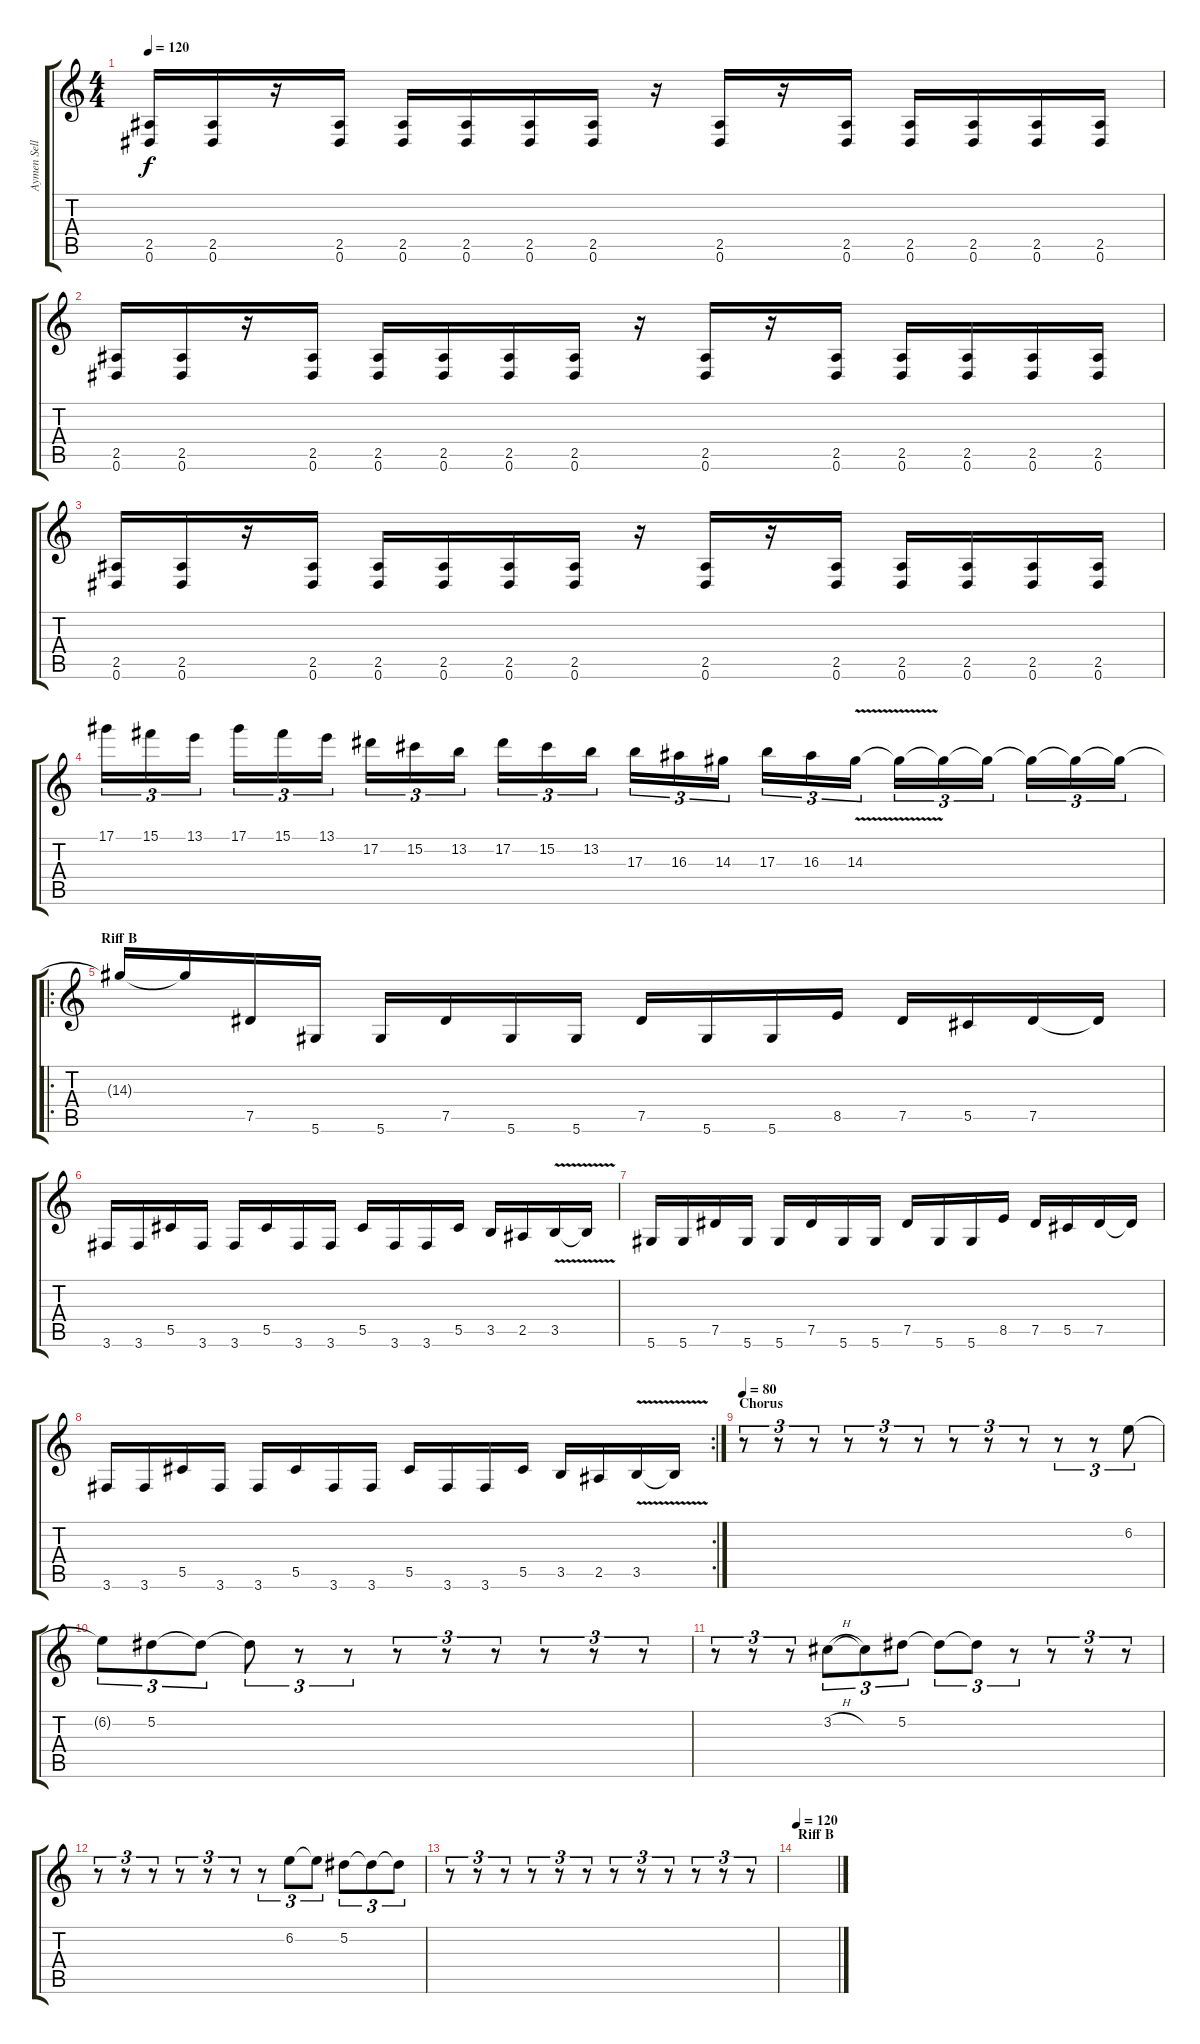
\track ("Aymen Sellmi" "Aymen Sell") {instrument overdrivenguitar}
\staff {score tabs}
\tuning (Eb4 Bb3 Gb3 Db3 Ab2 Eb2) {hide}
\ts (4 4)
\tempo 120
\clef g2
\ks c
(2.5 0.6).16{dy f} (2.5 0.6).16 r.16 (2.5 0.6).16 (2.5 0.6).16 (2.5 0.6).16 (2.5 0.6).16 (2.5 0.6).16 r.16 (2.5 0.6).16 r.16 (2.5 0.6).16 (2.5 0.6).16 (2.5 0.6).16 (2.5 0.6).16 (2.5 0.6).16 |
(2.5 0.6).16 (2.5 0.6).16 r.16 (2.5 0.6).16 (2.5 0.6).16 (2.5 0.6).16 (2.5 0.6).16 (2.5 0.6).16 r.16 (2.5 0.6).16 r.16 (2.5 0.6).16 (2.5 0.6).16 (2.5 0.6).16 (2.5 0.6).16 (2.5 0.6).16 |
(2.5 0.6).16 (2.5 0.6).16 r.16 (2.5 0.6).16 (2.5 0.6).16 (2.5 0.6).16 (2.5 0.6).16 (2.5 0.6).16 r.16 (2.5 0.6).16 r.16 (2.5 0.6).16 (2.5 0.6).16 (2.5 0.6).16 (2.5 0.6).16 (2.5 0.6).16 |
17.1.16{tu (3 2)} 15.1.16{tu (3 2)} 13.1.16{tu (3 2)} 17.1.16{tu (3 2)} 15.1.16{tu (3 2)} 13.1.16{tu (3 2)} 17.2.16{tu (3 2)} 15.2.16{tu (3 2)} 13.2.16{tu (3 2)} 17.2.16{tu (3 2)} 15.2.16{tu (3 2)} 13.2.16{tu (3 2)} 17.3.16{tu (3 2)} 16.3.16{tu (3 2)} 14.3.16{tu (3 2)} 17.3.16{tu (3 2)} 16.3.16{tu (3 2)} 14.3{v}.16{tu (3 2)} 14.3{t}.16{tu (3 2)} 14.3{t}.16{tu (3 2)} 14.3{t}.16{tu (3 2)} 14.3{t}.16{tu (3 2)} 14.3{t}.16{tu (3 2)} 14.3{t}.16{tu (3 2)} |
\ro
\section ("" "Riff B")
14.3{t}.16 14.3{t}.16 7.5.16 5.6.16 5.6.16 7.5.16 5.6.16 5.6.16 7.5.16 5.6.16 5.6.16 8.5.16 7.5.16 5.5.16 7.5.16 7.5{t}.16 |
3.6.16 3.6.16 5.5.16 3.6.16 3.6.16 5.5.16 3.6.16 3.6.16 5.5.16 3.6.16 3.6.16 5.5.16 3.5.16 2.5.16 3.5{v}.16 3.5{t}.16 |
5.6.16 5.6.16 7.5.16 5.6.16 5.6.16 7.5.16 5.6.16 5.6.16 7.5.16 5.6.16 5.6.16 8.5.16 7.5.16 5.5.16 7.5.16 7.5{t}.16 |
\rc 2
3.6.16 3.6.16 5.5.16 3.6.16 3.6.16 5.5.16 3.6.16 3.6.16 5.5.16 3.6.16 3.6.16 5.5.16 3.5.16 2.5.16 3.5{v}.16 3.5{t}.16 |
\section ("" "Chorus")
\tempo 80
r.8{tu (3 2)} r.8{tu (3 2)} r.8{tu (3 2)} r.8{tu (3 2)} r.8{tu (3 2)} r.8{tu (3 2)} r.8{tu (3 2)} r.8{tu (3 2)} r.8{tu (3 2)} r.8{tu (3 2)} r.8{tu (3 2)} 6.2.8{tu (3 2)} |
6.2{t}.8{tu (3 2)} 5.2.8{tu (3 2)} 5.2{t}.8{tu (3 2)} 5.2{t}.8{tu (3 2)} r.8{tu (3 2)} r.8{tu (3 2)} r.8{tu (3 2)} r.8{tu (3 2)} r.8{tu (3 2)} r.8{tu (3 2)} r.8{tu (3 2)} r.8{tu (3 2)} |
r.8{tu (3 2)} r.8{tu (3 2)} r.8{tu (3 2)} 3.2{h}.8{tu (3 2)} 3.2{t}.8{tu (3 2)} 5.2.8{tu (3 2)} 5.2{t}.8{tu (3 2)} 5.2{t}.8{tu (3 2)} r.8{tu (3 2)} r.8{tu (3 2)} r.8{tu (3 2)} r.8{tu (3 2)} |
r.8{tu (3 2)} r.8{tu (3 2)} r.8{tu (3 2)} r.8{tu (3 2)} r.8{tu (3 2)} r.8{tu (3 2)} r.8{tu (3 2)} 6.2.8{tu (3 2)} 6.2{t}.8{tu (3 2)} 5.2.8{tu (3 2)} 5.2{t}.8{tu (3 2)} 5.2{t}.8{tu (3 2)} |
r.8{tu (3 2)} r.8{tu (3 2)} r.8{tu (3 2)} r.8{tu (3 2)} r.8{tu (3 2)} r.8{tu (3 2)} r.8{tu (3 2)} r.8{tu (3 2)} r.8{tu (3 2)} r.8{tu (3 2)} r.8{tu (3 2)} r.8{tu (3 2)} |
\section ("" "Riff B")
\tempo 120
